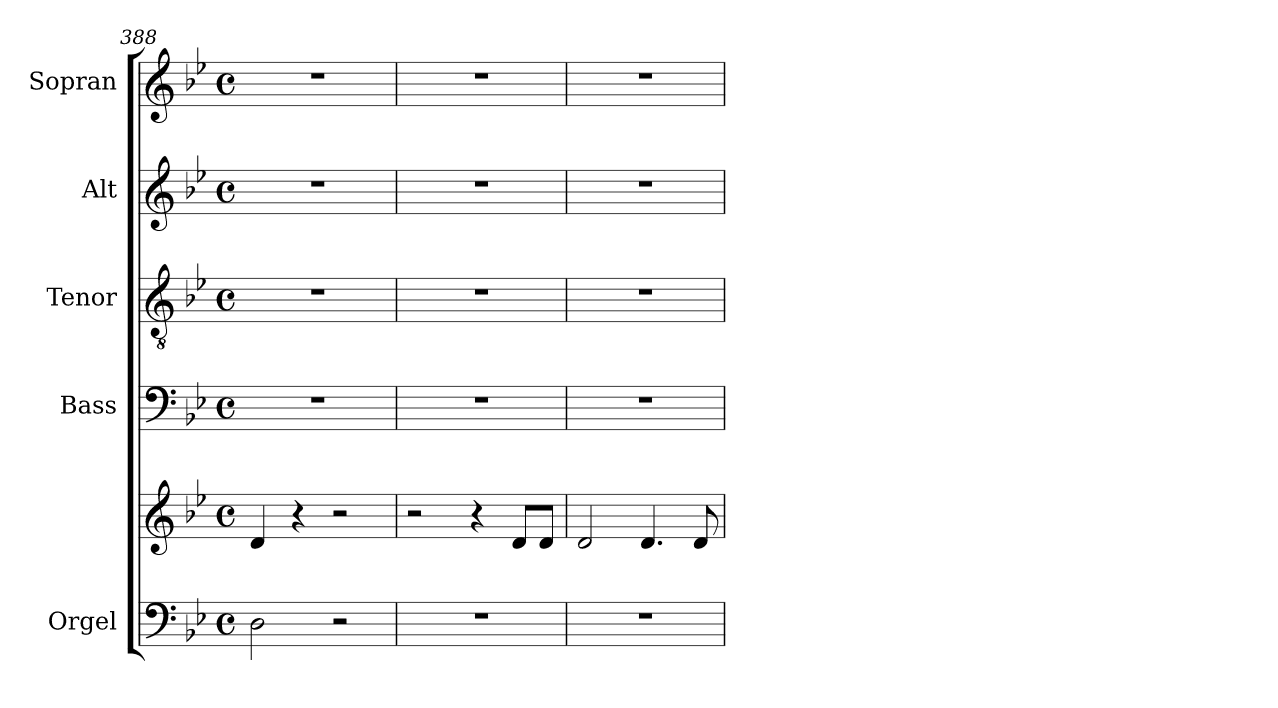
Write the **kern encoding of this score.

**kern	**kern	**kern	**kern	**kern	**kern
*part5	*part5	*part4	*part3	*part2	*part1
*staff6	*staff5	*staff4	*staff3	*staff2	*staff1
*I"Orgel	*	*I"Bass	*I"Tenor	*I"Alt	*I"Sopran
*I'Org.	*	*I'B.	*I'T.	*I'A.	*I'S.
*clefF4	*clefG2	*clefF4	*clefGv2	*clefG2	*clefG2
*k[b-e-]	*k[b-e-]	*k[b-e-]	*k[b-e-]	*k[b-e-]	*k[b-e-]
*B-:	*B-:	*B-:	*B-:	*B-:	*B-:
*M4/4	*M4/4	*M4/4	*M4/4	*M4/4	*M4/4
*met(c)	*met(c)	*met(c)	*met(c)	*met(c)	*met(c)
=388	=388	=388	=388	=388	=388
2D\	4d/	1r	1r	1r	1r
.	4r	.	.	.	.
2r	2r	.	.	.	.
=389	=389	=389	=389	=389	=389
1r	2r	1r	1r	1r	1r
.	4r	.	.	.	.
.	8d/L	.	.	.	.
.	8d/J	.	.	.	.
=390	=390	=390	=390	=390	=390
1r	2d/	1r	1r	1r	1r
.	4.d/	.	.	.	.
.	8d/	.	.	.	.
=	=	=	=	=	=
*-	*-	*-	*-	*-	*-
